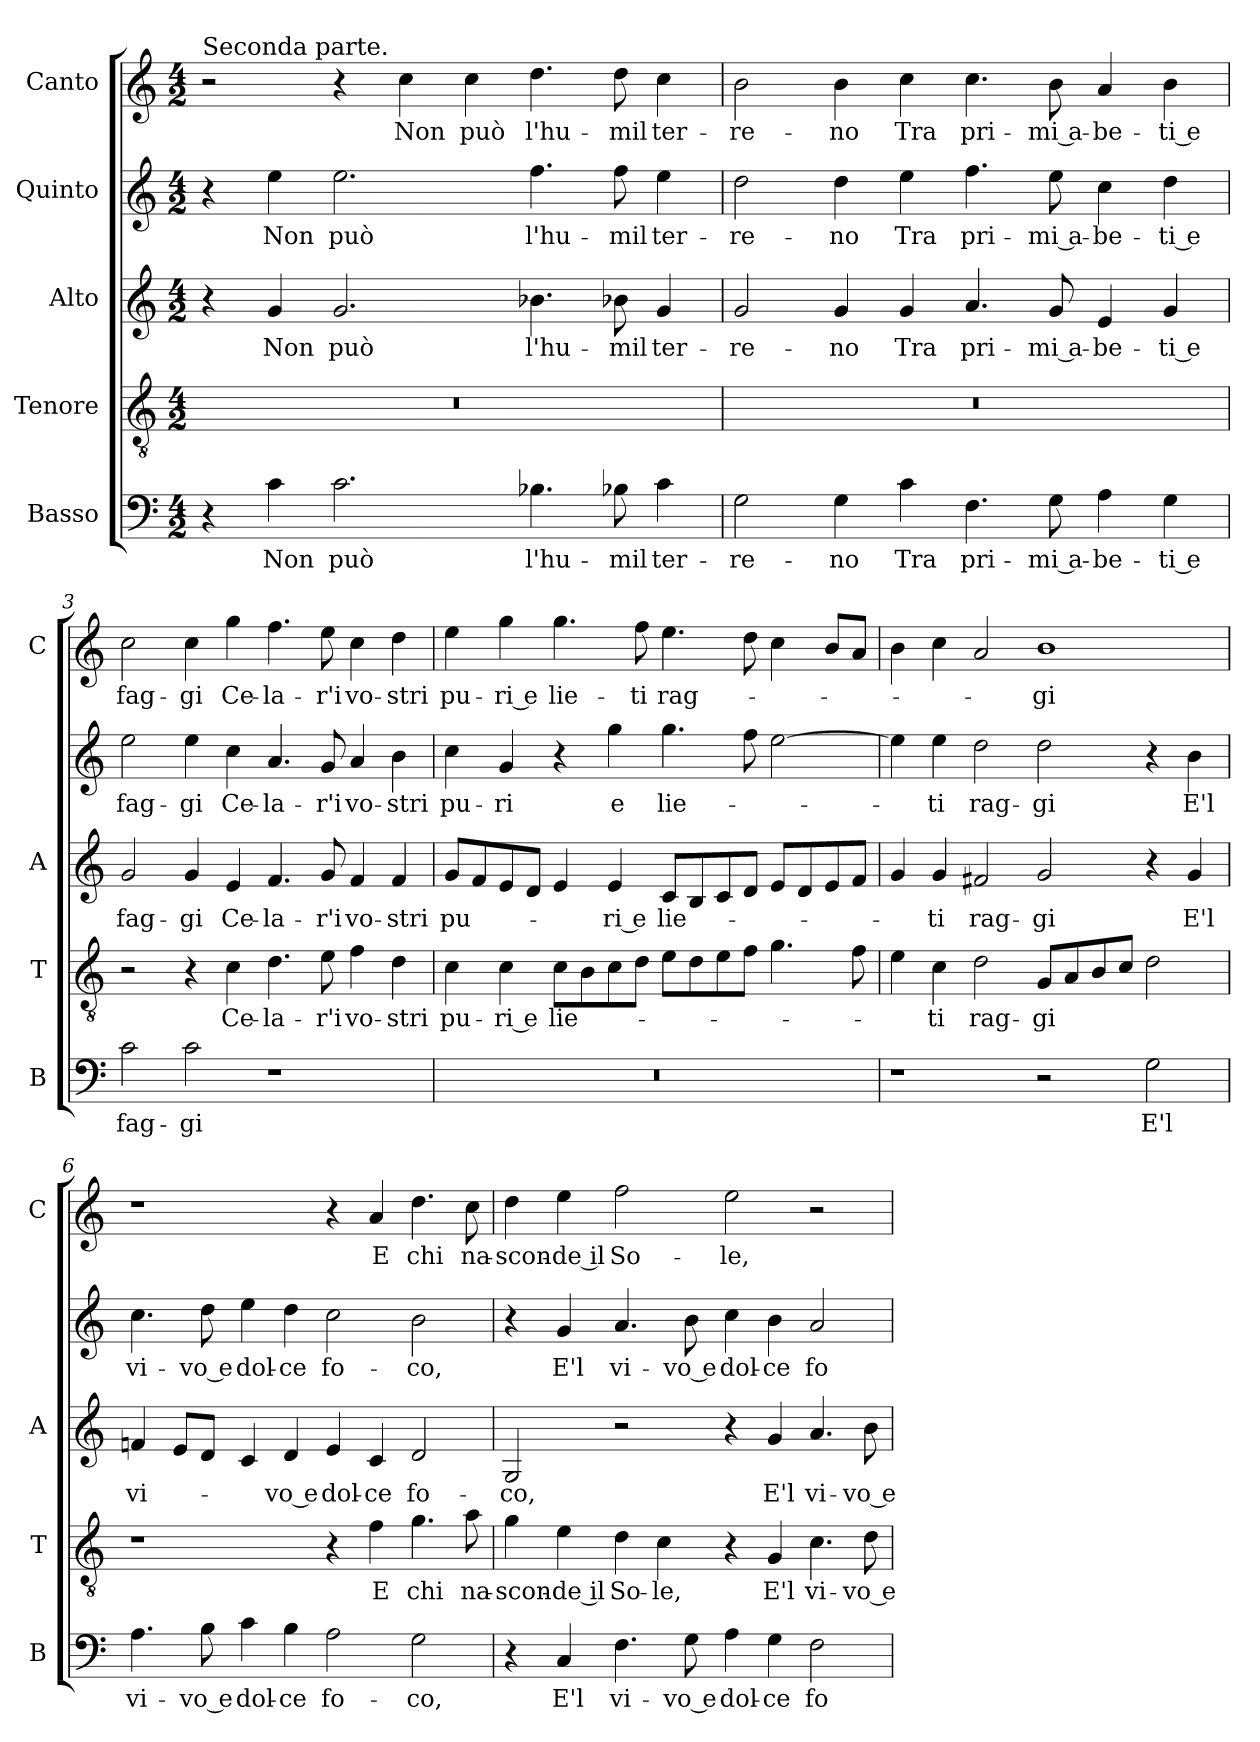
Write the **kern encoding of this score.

**kern	**text	**kern	**text	**kern	**text	**kern	**text	**kern	**text
*part5	*part5	*part4	*part4	*part3	*part3	*part2	*part2	*part1	*part1
*staff5	*staff5	*staff4	*staff4	*staff3	*staff3	*staff2	*staff2	*staff1	*staff1
*I"Basso	*	*I"Tenore	*	*I"Alto	*	*I"Quinto	*	*I"Canto	*
*I'B	*	*I'T	*	*I'A	*	*	*	*I'C	*
*clefF4	*	*clefGv2	*	*clefG2	*	*clefG2	*	*clefG2	*
*k[]	*	*k[]	*	*k[]	*	*k[]	*	*k[]	*
*C:	*	*C:	*	*C:	*	*C:	*	*C:	*
*M4/2	*	*M4/2	*	*M4/2	*	*M4/2	*	*M4/2	*
=1	=1	=1	=1	=1	=1	=1	=1	=1	=1
!	!	!	!	!	!	!	!	!LO:TX:a:t=Seconda parte.	!
4r	.	0r	.	4r	.	4r	.	2r	.
4c	Non	.	.	4g	Non	4ee	Non	.	.
2.c	può	.	.	2.g	può	2.ee	può	4r	.
.	.	.	.	.	.	.	.	4cc	Non
.	.	.	.	.	.	.	.	4cc	può
4.B-X	l'hu-	.	.	4.b-X	l'hu-	4.ff	l'hu-	4.dd	l'hu-
8B-X	-mil	.	.	8b-X	-mil	8ff	-mil	8dd	-mil
4c	ter-	.	.	4g	ter-	4ee	ter-	4cc	ter-
=2	=2	=2	=2	=2	=2	=2	=2	=2	=2
2G	-re-	0r	.	2g	-re-	2dd	-re-	2b	-re-
4G	-no	.	.	4g	-no	4dd	-no	4b	-no
4c	Tra	.	.	4g	Tra	4ee	Tra	4cc	Tra
4.F	pri-	.	.	4.a	pri-	4.ff	pri-	4.cc	pri-
8G	-mi a-	.	.	8g	-mi a-	8ee	-mi a-	8b	-mi a-
4A	-be-	.	.	4e	-be-	4cc	-be-	4a	-be-
4G	-ti e	.	.	4g	-ti e	4dd	-ti e	4b	-ti e
=3	=3	=3	=3	=3	=3	=3	=3	=3	=3
2c	fag-	2r	.	2g	fag-	2ee	fag-	2cc	fag-
2c	-gi	4r	.	4g	-gi	4ee	-gi	4cc	-gi
.	.	4c	Ce-	4e	Ce-	4cc	Ce-	4gg	Ce-
1r	.	4.d	-la-	4.f	-la-	4.a	-la-	4.ff	-la-
.	.	8e	-r'i	8g	-r'i	8g	-r'i	8ee	-r'i
.	.	4f	vo-	4f	vo-	4a	vo-	4cc	vo-
.	.	4d	-stri	4f	-stri	4b	-stri	4dd	-stri
=4	=4	=4	=4	=4	=4	=4	=4	=4	=4
0r	.	4c	pu-	8gL	pu-	4cc	pu-	4ee	pu-
.	.	.	.	8f	.	.	.	.	.
.	.	4c	-ri e	8e	.	4g	-ri	4gg	-ri e
.	.	.	.	8dJ	.	.	.	.	.
.	.	8cL	lie-	4e	.	4r	.	4.gg	lie-
.	.	8B	.	.	.	.	.	.	.
.	.	8c	.	4e	-ri e	4gg	e	.	.
.	.	8dJ	.	.	.	.	.	8ff	-ti
.	.	8eL	.	8cL	lie-	4.gg	lie-	4.ee	rag-
.	.	8d	.	8B	.	.	.	.	.
.	.	8e	.	8c	.	.	.	.	.
.	.	8fJ	.	8dJ	.	8ff	.	8dd	.
.	.	4.g	.	8eL	.	[2ee	.	4cc	.
.	.	.	.	8d	.	.	.	.	.
.	.	.	.	8e	.	.	.	8bL	.
.	.	8f	.	8fJ	.	.	.	8aJ	.
=5	=5	=5	=5	=5	=5	=5	=5	=5	=5
1r	.	4e	.	4g	.	4ee]	.	4b	.
.	.	4c	-ti	4g	-ti	4ee	-ti	4cc	.
.	.	2d	rag-	2f#X	rag-	2dd	rag-	2a	.
2r	.	8GL	-gi	2g	-gi	2dd	-gi	1b	-gi
.	.	8A	.	.	.	.	.	.	.
.	.	8B	.	.	.	.	.	.	.
.	.	8cJ	.	.	.	.	.	.	.
2G	E'l	2d	.	4r	.	4r	.	.	.
.	.	.	.	4g	E'l	4b	E'l	.	.
=6	=6	=6	=6	=6	=6	=6	=6	=6	=6
4.A	vi-	1r	.	4fn	vi-	4.cc	vi-	1r	.
.	.	.	.	8eL	.	.	.	.	.
8B	-vo e	.	.	8dJ	.	8dd	-vo e	.	.
4c	dol-	.	.	4c	.	4ee	dol-	.	.
4B	-ce	.	.	4d	-vo e	4dd	-ce	.	.
2A	fo-	4r	.	4e	dol-	2cc	fo-	4r	.
.	.	4f	E	4c	-ce	.	.	4a	E
2G	-co,	4.g	chi	2d	fo-	2b	-co,	4.dd	chi
.	.	8a	na-	.	.	.	.	8cc	na-
=7	=7	=7	=7	=7	=7	=7	=7	=7	=7
4r	.	4g	-scon-	2G	-co,	4r	.	4dd	-scon-
4C	E'l	4e	-de il	.	.	4g	E'l	4ee	-de il
4.F	vi-	4d	So-	2r	.	4.a	vi-	2ff	So-
.	.	4c	-le,	.	.	.	.	.	.
8G	-vo e	.	.	.	.	8b	-vo e	.	.
4A	dol-	4r	.	4r	.	4cc	dol-	2ee	-le,
4G	-ce	4G	E'l	4g	E'l	4b	-ce	.	.
2F	fo-	4.c	vi-	4.a	vi-	2a	fo-	2r	.
.	.	8d	-vo e	8b	-vo e	.	.	.	.
=	=	=	=	=	=	=	=	=	=
*-	*-	*-	*-	*-	*-	*-	*-	*-	*-
